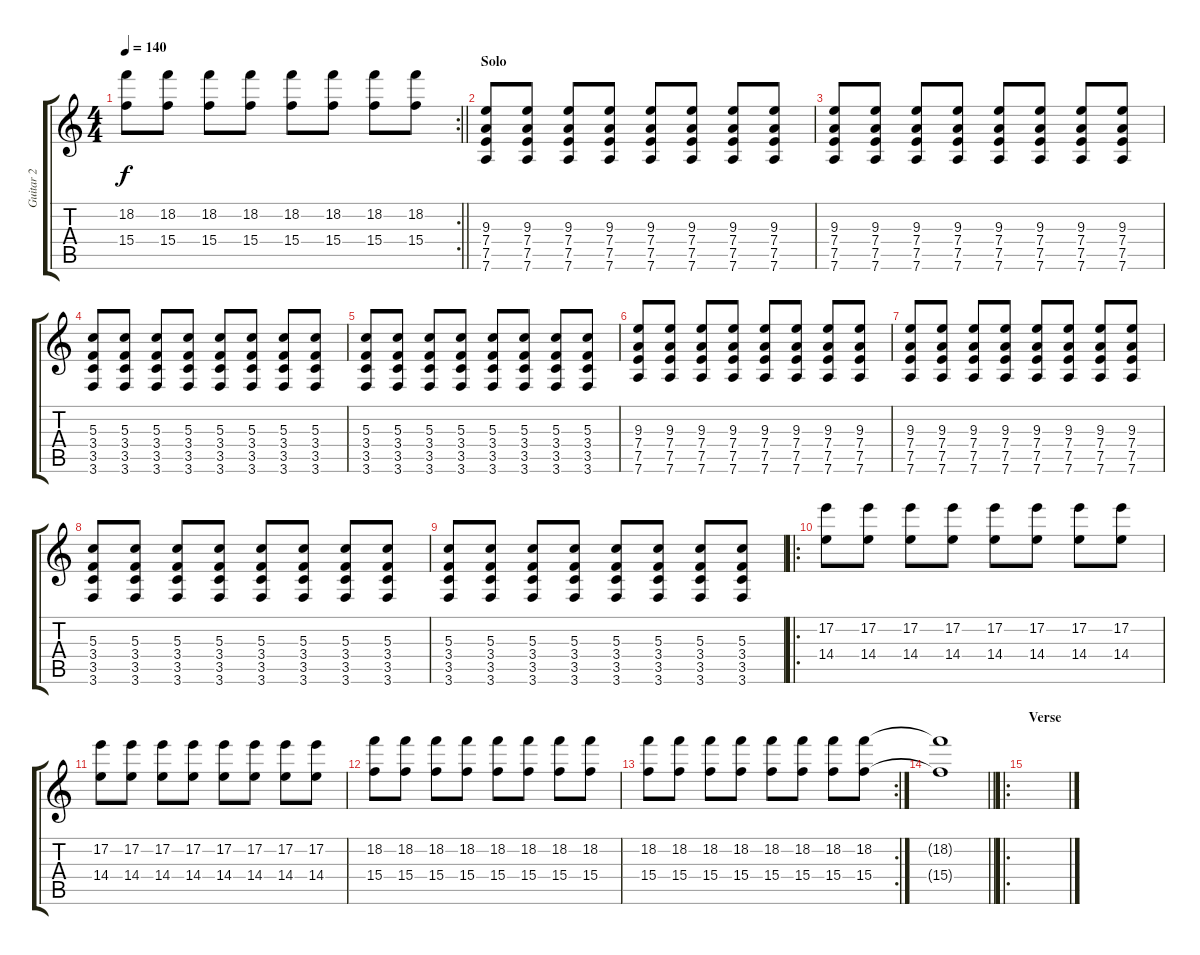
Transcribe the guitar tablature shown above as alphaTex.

\track ("Guitar 2" "Guitar 2") {instrument distortionguitar}
\staff {score tabs}
\tuning (E4 B3 G3 D3 A2 D2) {hide}
\rc 2
\ts (4 4)
\tempo 140
\clef g2
\barLineRight lightlight
\ks c
(18.2 15.4).8{dy f} (18.2 15.4).8 (18.2 15.4).8 (18.2 15.4).8 (18.2 15.4).8 (18.2 15.4).8 (18.2 15.4).8 (18.2 15.4).8 |
\section ("" "Solo")
(9.3 7.4 7.5 7.6).8 (9.3 7.4 7.5 7.6).8 (9.3 7.4 7.5 7.6).8 (9.3 7.4 7.5 7.6).8 (9.3 7.4 7.5 7.6).8 (9.3 7.4 7.5 7.6).8 (9.3 7.4 7.5 7.6).8 (9.3 7.4 7.5 7.6).8 |
(9.3 7.4 7.5 7.6).8 (9.3 7.4 7.5 7.6).8 (9.3 7.4 7.5 7.6).8 (9.3 7.4 7.5 7.6).8 (9.3 7.4 7.5 7.6).8 (9.3 7.4 7.5 7.6).8 (9.3 7.4 7.5 7.6).8 (9.3 7.4 7.5 7.6).8 |
(5.3 3.4 3.5 3.6).8 (5.3 3.4 3.5 3.6).8 (5.3 3.4 3.5 3.6).8 (5.3 3.4 3.5 3.6).8 (5.3 3.4 3.5 3.6).8 (5.3 3.4 3.5 3.6).8 (5.3 3.4 3.5 3.6).8 (5.3 3.4 3.5 3.6).8 |
(5.3 3.4 3.5 3.6).8 (5.3 3.4 3.5 3.6).8 (5.3 3.4 3.5 3.6).8 (5.3 3.4 3.5 3.6).8 (5.3 3.4 3.5 3.6).8 (5.3 3.4 3.5 3.6).8 (5.3 3.4 3.5 3.6).8 (5.3 3.4 3.5 3.6).8 |
(9.3 7.4 7.5 7.6).8 (9.3 7.4 7.5 7.6).8 (9.3 7.4 7.5 7.6).8 (9.3 7.4 7.5 7.6).8 (9.3 7.4 7.5 7.6).8 (9.3 7.4 7.5 7.6).8 (9.3 7.4 7.5 7.6).8 (9.3 7.4 7.5 7.6).8 |
(9.3 7.4 7.5 7.6).8 (9.3 7.4 7.5 7.6).8 (9.3 7.4 7.5 7.6).8 (9.3 7.4 7.5 7.6).8 (9.3 7.4 7.5 7.6).8 (9.3 7.4 7.5 7.6).8 (9.3 7.4 7.5 7.6).8 (9.3 7.4 7.5 7.6).8 |
(5.3 3.4 3.5 3.6).8 (5.3 3.4 3.5 3.6).8 (5.3 3.4 3.5 3.6).8 (5.3 3.4 3.5 3.6).8 (5.3 3.4 3.5 3.6).8 (5.3 3.4 3.5 3.6).8 (5.3 3.4 3.5 3.6).8 (5.3 3.4 3.5 3.6).8 |
(5.3 3.4 3.5 3.6).8 (5.3 3.4 3.5 3.6).8 (5.3 3.4 3.5 3.6).8 (5.3 3.4 3.5 3.6).8 (5.3 3.4 3.5 3.6).8 (5.3 3.4 3.5 3.6).8 (5.3 3.4 3.5 3.6).8 (5.3 3.4 3.5 3.6).8 |
\ro
(17.2 14.4).8 (17.2 14.4).8 (17.2 14.4).8 (17.2 14.4).8 (17.2 14.4).8 (17.2 14.4).8 (17.2 14.4).8 (17.2 14.4).8 |
(17.2 14.4).8 (17.2 14.4).8 (17.2 14.4).8 (17.2 14.4).8 (17.2 14.4).8 (17.2 14.4).8 (17.2 14.4).8 (17.2 14.4).8 |
(18.2 15.4).8 (18.2 15.4).8 (18.2 15.4).8 (18.2 15.4).8 (18.2 15.4).8 (18.2 15.4).8 (18.2 15.4).8 (18.2 15.4).8 |
\rc 2
(18.2 15.4).8 (18.2 15.4).8 (18.2 15.4).8 (18.2 15.4).8 (18.2 15.4).8 (18.2 15.4).8 (18.2 15.4).8 (18.2 15.4).8 |
\barLineRight lightlight
(18.2{t} 15.4{t}).1 |
\ro
\section ("" "Verse")
